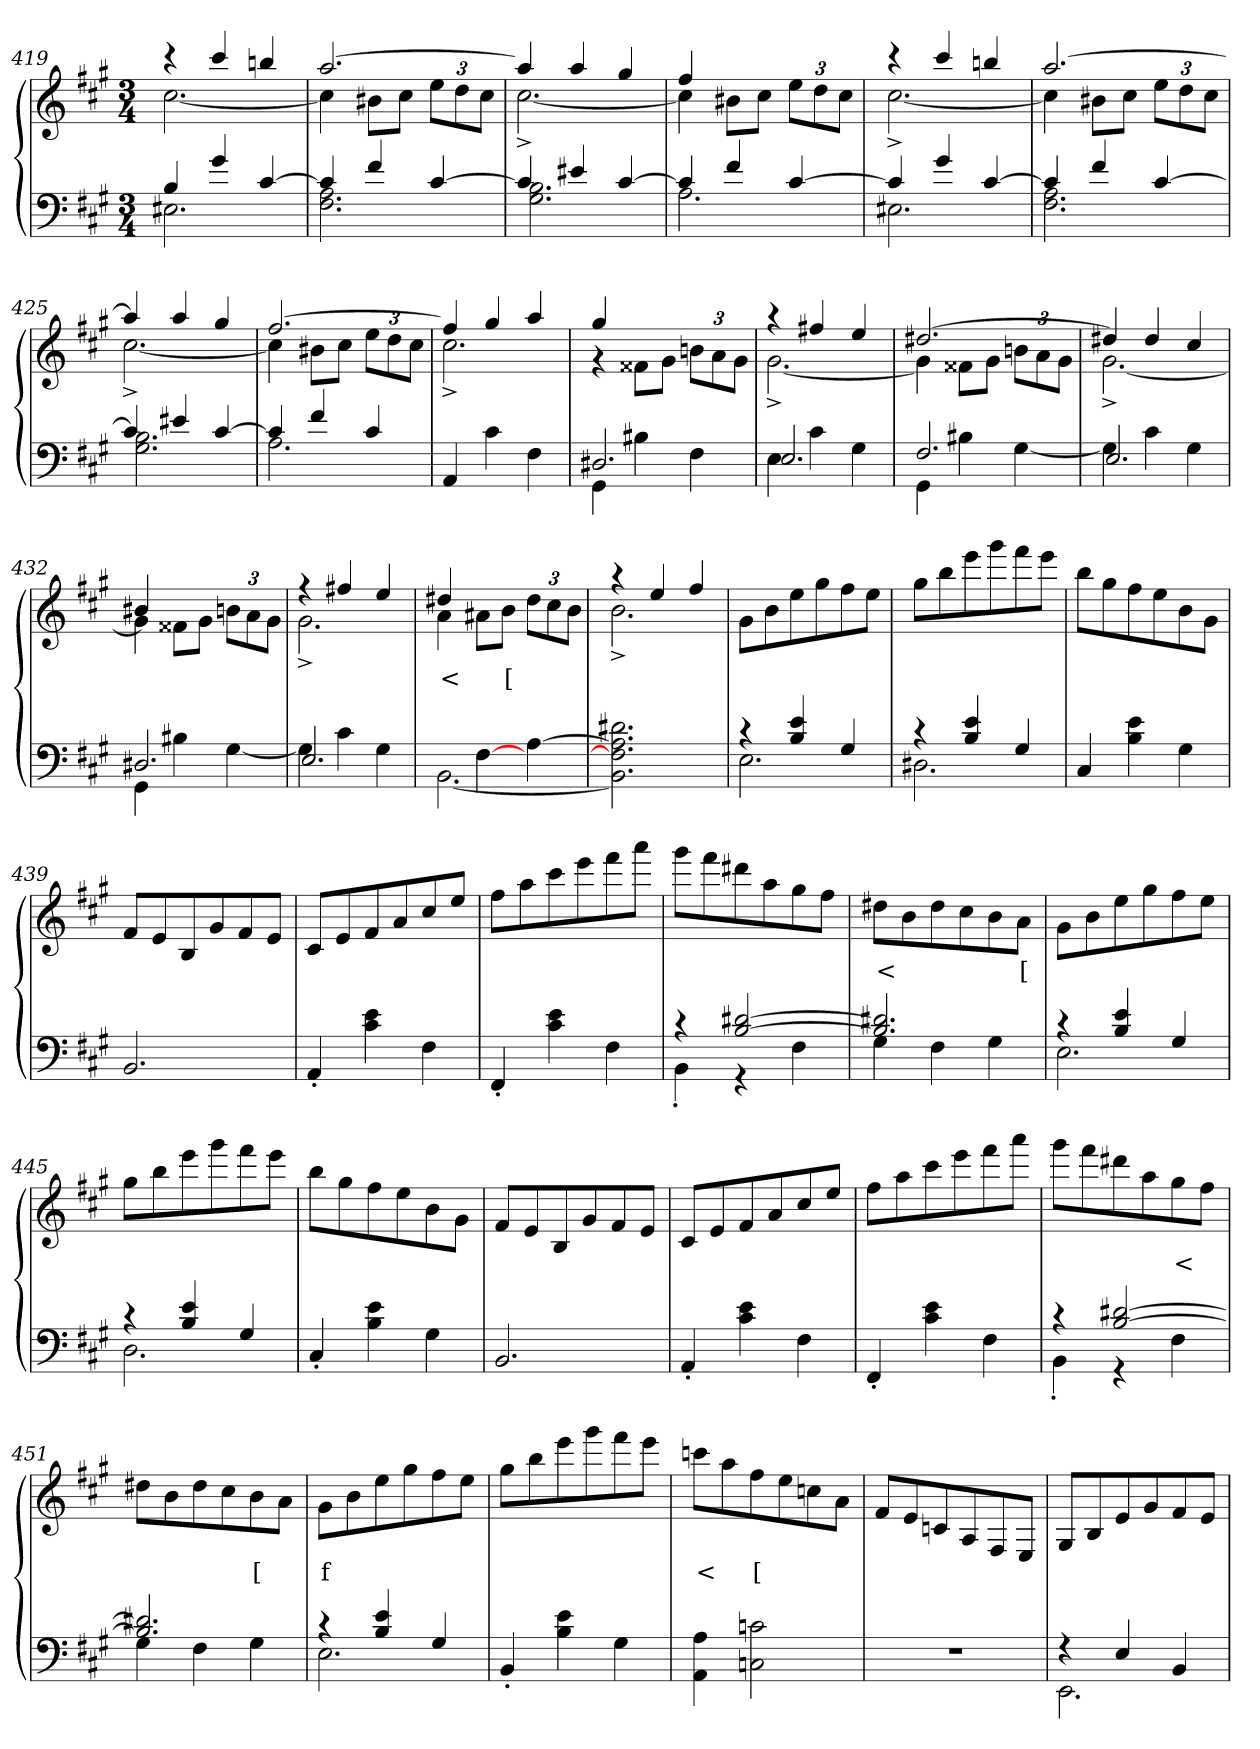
**kern	**kern	**text
*part2	*part1	*part1
*staff2	*staff1	*staff1
*clefF4	*clefG2	*
*k[f#c#g#]	*k[f#c#g#]	*
*M3/4	*M3/4	*
=419	=419	=419
*^	*^	*
4B	2.E#X	4r	[2.cc#	.
4g#	.	4ccc#	.	.
[4c#	.	4bbn	.	.
=420	=420	=420	=420	=420
4c#]	2.A 2.F#	[2.aa	4cc#]	.
4f#	.	.	8b#XL	.
.	.	.	8cc#J	.
[4c#	.	.	12eeL	.
.	.	.	12dd	.
.	.	.	12cc#J	.
=421	=421	=421	=421	=421
4c#]	2.B 2.G#	4aa]	[2.cc#^>	.
4e#X	.	4aa	.	.
[4c#	.	4gg#	.	.
=422	=422	=422	=422	=422
4c#]	2.A	4ff#	4cc#]	.
4f#	.	2ryy	8b#XL	.
.	.	.	8cc#J	.
[4c#	.	.	12eeL	.
.	.	.	12dd	.
.	.	.	12cc#J	.
=423	=423	=423	=423	=423
4c#]	2.E#X	4r	[2.cc#^>	.
4g#	.	4ccc#	.	.
[4c#	.	4bbn	.	.
=424	=424	=424	=424	=424
4c#]	2.A 2.F#	[2.aa	4cc#]	.
4f#	.	.	8b#XL	.
.	.	.	8cc#J	.
[4c#	.	.	12eeL	.
.	.	.	12dd	.
.	.	.	12cc#J	.
=425	=425	=425	=425	=425
4c#]	2.G# 2.B	4aa]	[2.cc#^>	.
4e#X	.	4aa	.	.
[4c#	.	4gg#	.	.
=426	=426	=426	=426	=426
4c#]	2.A	[2.ff#	4cc#]	.
4f#	.	.	8b#XL	.
.	.	.	8cc#J	.
4c#	.	.	12eeL	.
.	.	.	12dd	.
.	.	.	12cc#J	.
*v	*v	*	*	*
=427	=427	=427	=427
4AA	4ff#]	2.cc#^>	.
4c#	4gg#	.	.
4F#	4aa	.	.
=428	=428	=428	=428
*^	*	*	*
2.D#X/	4GG#\	4gg#	4r	.
.	4B#X\	2ryy	8f##X\L	.
.	.	.	8g#J	.
.	4F#\	.	12bn\L	.
.	.	.	12a	.
.	.	.	12g#J	.
=429	=429	=429	=429	=429
4E\	2.E/	4r	[2.g#^>	.
4c#\	.	4ff#X	.	.
4G#\	.	4ee	.	.
=430	=430	=430	=430	=430
2.F#	4GG#	[2.dd#X	4g#]	.
.	4B#X	.	8f##XL	.
.	.	.	8g#J	.
.	[4G#	.	12bnL	.
.	.	.	12a	.
.	.	.	12g#J	.
=431	=431	=431	=431	=431
4G#\]	2.E/	4dd#X]	[2.g#^>	.
4c#\	.	4dd#	.	.
4G#\	.	4cc#	.	.
=432	=432	=432	=432	=432
2.D#X/	4GG#\	4b#X	4g#]	.
.	4B#X\	2ryy	8f##X\L	.
.	.	.	8g#J	.
.	[4G#\	.	12bnL	.
.	.	.	12a	.
.	.	.	12g#\J	.
=433	=433	=433	=433	=433
4G#\]	2.E/	4r	2.g#^>	.
4c#\	.	4ff#X	.	.
4G#\	.	4ee	.	.
=434	=434	=434	=434	=434
4ryy	[2.BB\	4dd#X	4a	<
[4F#\	.	2ryy	8a#X\L	.
.	.	.	8bJ	[
[4A\	.	.	12dd#L	.
.	.	.	12cc#	.
.	.	.	12bJ	.
*v	*v	*	*	*
=435	=435	=435	=435
2.d#X 2.A] 2.F#] 2.BB]	4r	2.b^>	.
.	4ee	.	.
.	4ff#	.	.
*	*v	*v	*
=436	=436	=436
*^	*	*
4r	2.E	8g#L	.
.	.	8b	.
4e 4B	.	8ee	.
.	.	8gg#	.
4G#	.	8ff#	.
.	.	8eeJ	.
=437	=437	=437	=437
4r	2.D#X	8gg#L	.
.	.	8bb	.
4e 4B	.	8eee	.
.	.	8ggg#	.
4G#	.	8fff#	.
.	.	8eeeJ	.
*v	*v	*	*
=438	=438	=438
4C#	8bbL	.
.	8gg#	.
4e 4B	8ff#	.
.	8ee	.
4G#	8b	.
.	8g#J	.
=439	=439	=439
2.BB	8f#L	.
.	8e	.
.	8B	.
.	8g#	.
.	8f#	.
.	8eJ	.
=440	=440	=440
4AA'>	8c#L	.
.	8e	.
4e 4c#	8f#	.
.	8a	.
4F#	8cc#	.
.	8eeJ	.
=441	=441	=441
4FF#'>	8ff#L	.
.	8aa	.
4e 4c#	8ccc#	.
.	8eee	.
4F#	8fff#	.
.	8aaaJ	.
=442	=442	=442
*^	*	*
4r	4BB'>\	8ggg#L	.
.	.	8fff#	.
[2d#X [2B	4r	8ddd#X	.
.	.	8aa	.
.	4F#	8gg#	.
.	.	8ff#J	.
=443	=443	=443	=443
2.d#X] 2.B]	4G#	8dd#XL	<
.	.	8b	.
.	4F#	8dd#	.
.	.	8cc#	.
.	4G#	8b	.
.	.	8aJ	[
=444	=444	=444	=444
4r	2.E	8g#L	.
.	.	8b	.
4e 4B	.	8ee	.
.	.	8gg#	.
4G#	.	8ff#	.
.	.	8eeJ	.
=445	=445	=445	=445
4r	2.D	8gg#L	.
.	.	8bb	.
4e 4B	.	8eee	.
.	.	8ggg#	.
4G#	.	8fff#	.
.	.	8eeeJ	.
*v	*v	*	*
=446	=446	=446
4C#'>	8bbL	.
.	8gg#	.
4e 4B	8ff#	.
.	8ee	.
4G#	8b	.
.	8g#J	.
=447	=447	=447
2.BB	8f#L	.
.	8e	.
.	8B	.
.	8g#	.
.	8f#	.
.	8eJ	.
=448	=448	=448
4AA'>	8c#L	.
.	8e	.
4e 4c#	8f#	.
.	8a	.
4F#	8cc#	.
.	8eeJ	.
=449	=449	=449
4FF#'>	8ff#L	.
.	8aa	.
4e 4c#	8ccc#	.
.	8eee	.
4F#	8fff#	.
.	8aaaJ	.
=450	=450	=450
*^	*	*
4r	4BB'>	8ggg#L	.
.	.	8fff#	.
[2d#X [2B	4r	8ddd#X	.
.	.	8aa	.
.	4F#	8gg#	<
.	.	8ff#J	.
=451	=451	=451	=451
2.d#X] 2.B]	4G#	8dd#XL	.
.	.	8b	.
.	4F#	8dd#	.
.	.	8cc#	.
.	4G#	8b	[
.	.	8aJ	.
=452	=452	=452	=452
4r	2.E	8g#L	f
.	.	8b	.
4e 4B	.	8ee	.
.	.	8gg#	.
4G#	.	8ff#	.
.	.	8eeJ	.
*v	*v	*	*
=453	=453	=453
4BB'>	8gg#L	.
.	8bb	.
4e 4B	8eee	.
.	8ggg#	.
4G#	8fff#	.
.	8eeeJ	.
=454	=454	=454
4A 4AA	8cccnL	<
.	8aa	.
2cn 2Cn	8ff#	[
.	8ee	.
.	8ccn	.
.	8aJ	.
=455	=455	=455
2.r	8f#\L	.
.	8e\	.
.	8cn\	.
.	8A/	.
.	8F#/	.
.	8E/J	.
=456	=456	=456
*^	*	*
4r	2.EE	8G#L	.
.	.	8B	.
4E	.	8e	.
.	.	8g#	.
4BB	.	8f#	.
.	.	8eJ	.
*v	*v	*	*
=	=	=
*-	*-	*-
